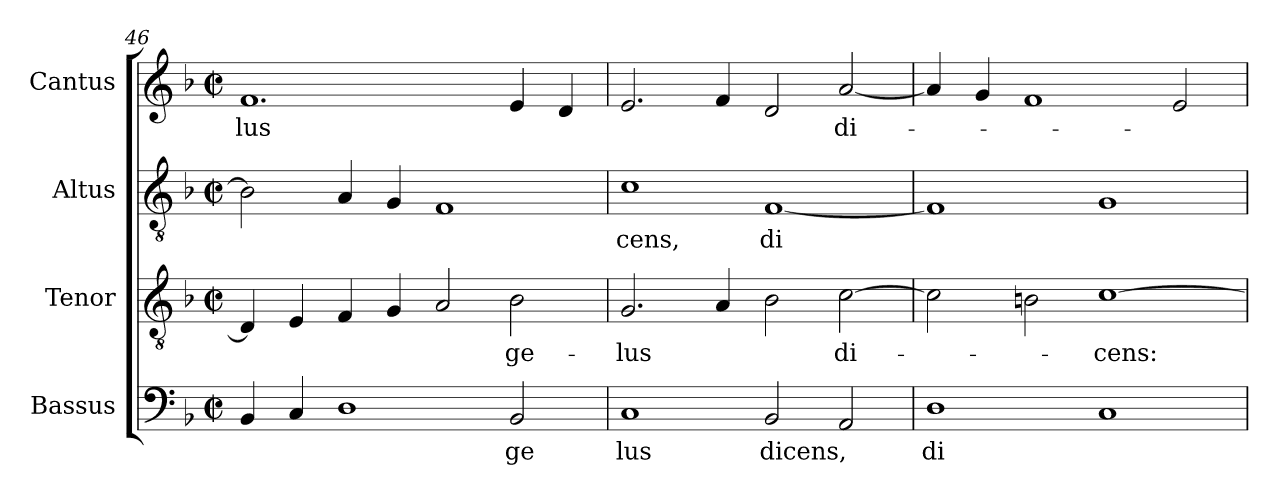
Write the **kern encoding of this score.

**kern	**text	**kern	**text	**kern	**text	**kern	**text
*part4	*part4	*part3	*part3	*part2	*part2	*part1	*part1
*staff4	*staff4	*staff3	*staff3	*staff2	*staff2	*staff1	*staff1
*I"Bassus	*	*I"Tenor	*	*I"Altus	*	*I"Cantus	*
*clefF4	*	*clefGv2	*	*clefGv2	*	*clefG2	*
*k[b-]	*	*k[b-]	*	*k[b-]	*	*k[b-]	*
*F:	*	*F:	*	*F:	*	*F:	*
*M2/2	*	*M2/2	*	*M2/2	*	*M2/2	*
*met(c|)	*	*met(c|)	*	*met(c|)	*	*met(c|)	*
=46	=46	=46	=46	=46	=46	=46	=46
!	!	!	!	!	!	!	!LO:LY:b:cj
4BB-/	.	4D/]	.	2B-\]	.	1.f	-lus
4C/	.	4E/	.	.	.	.	.
1D	.	4F/	.	4A/	.	.	.
.	.	4G/	.	4G/	.	.	.
.	.	2A/	.	1F	.	.	.
!	!LO:LY:b:cj	!	!LO:LY:b:cj	!	!	!	!
2BB-/	ge	2B-\	-ge-	.	.	4e/	.
.	.	.	.	.	.	4d/	.
=47	=47	=47	=47	=47	=47	=47	=47
!	!LO:LY:b:cj	!	!LO:LY:b	!	!LO:LY:b:cj	!	!
1C	lus	2.G/	-lus	1c	cens,	2.e/	.
.	.	4A/	.	.	.	4f/	.
!	!LO:LY:b	!	!	!	!LO:LY:b:cj	!	!
2BB-/	dicens,	2B-\	.	[<1F	di	2d/	.
!	!	!	!LO:LY:b:cj	!	!	!	!LO:LY:b:cj
2AA/	.	[>2c\	di-	.	.	[<2a/	di-
=48	=48	=48	=48	=48	=48	=48	=48
!	!LO:LY:b:cj	!	!	!	!	!	!
1D	di	2c\]	.	1F]	.	4a/]	.
.	.	.	.	.	.	4g/	.
.	.	2B\	.	.	.	1f	.
!	!	!	!LO:LY:b	!	!	!	!
1C	.	[<1c	-cens:	1G	.	.	.
.	.	.	.	.	.	2e/	.
=	=	=	=	=	=	=	=
*-	*-	*-	*-	*-	*-	*-	*-
